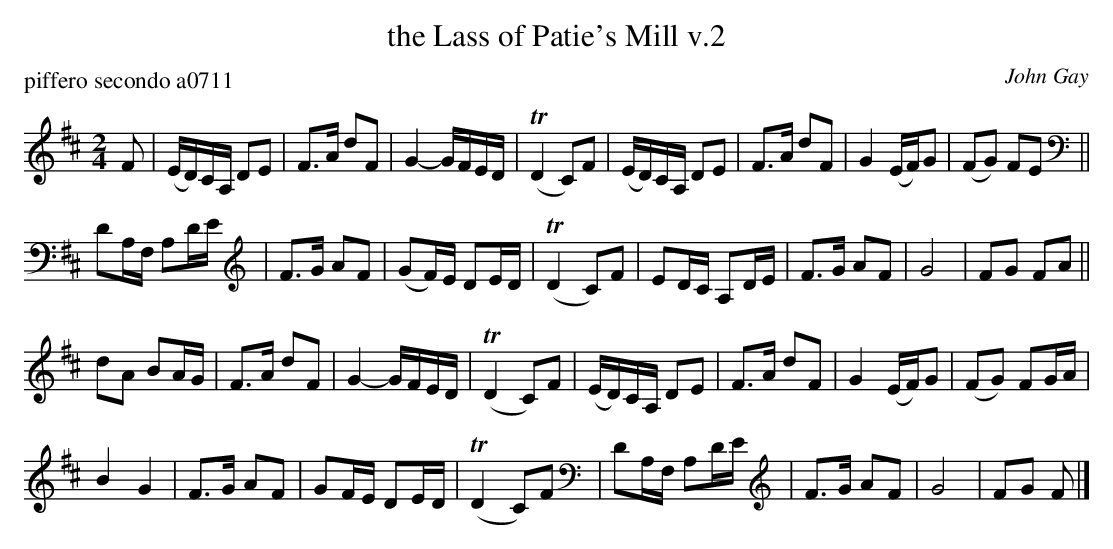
X:1
T: the Lass of Patie's Mill v.2
P: piffero secondo a0711
O: John Gay
M: 2/4
L: 1/16
K: D
F2 |\
(ED)CA, D2E2 | F3A d2F2 | G4- GFED | (TD4 C2)F2 |\
(ED)CA, D2E2 | F3A d2F2 | G4 (EF)G2 | (F2G2) F2E2 ||
D2A,F, A,2DE | F3G A2F2 | (G2F)E D2ED | (TD4 C2)F2 |\
E2DC A,2DE | F3G A2F2 | G8 | F2G2 F2A2 ||
d2A2 B2AG | F3A d2F2 | G4- GFED | (TD4 C2)F2 |\
(ED)CA, D2E2 | F3A d2F2 | G4 (EF)G2 | (F2G2) F2GA |
B4 G4 | F3G A2F2 | G2FE D2ED | (TD4 C2)F2 |\
D2A,F, A,2DE | F3G A2F2 | G8 | F2G2 F2 |]
